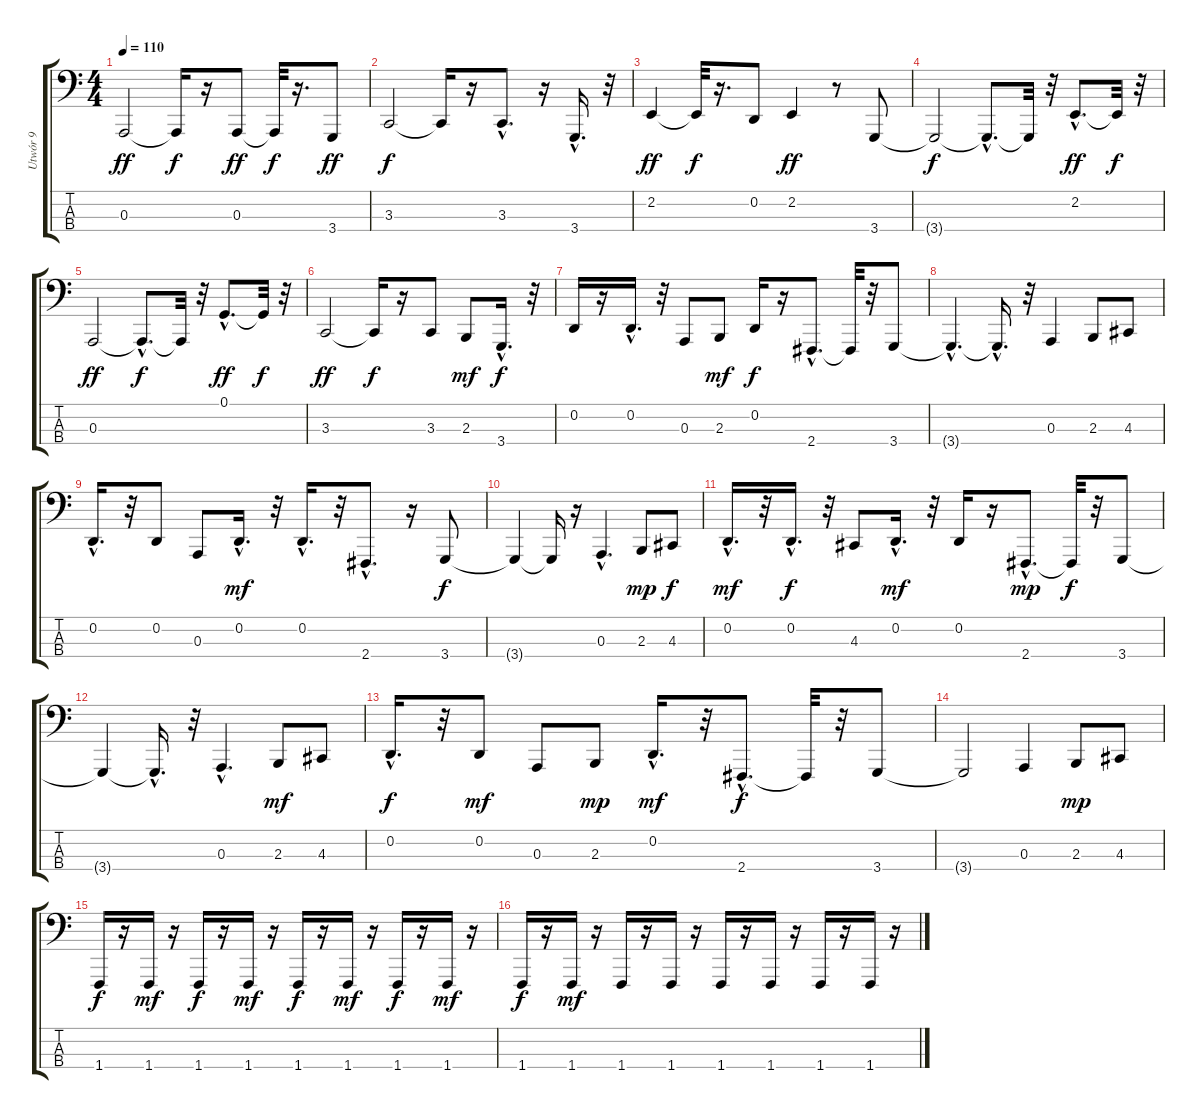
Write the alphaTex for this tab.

\track ("Utwór 9" "Utwór 9") {instrument acousticgrandpiano}
\staff {score tabs}
\tuning (G2 D2 A1 E1) {hide}
\ts (4 4)
\tempo 110
\clef f4
\ks c
0.3.2{dy ff} 0.3{t}.16{dy f} r.16 0.3.8{dy ff} 0.3{t}.32{dy f} r.16{d} 3.4.8{dy ff} |
3.3.2{dy f} 3.3{t}.16 r.16 3.3{hac}.8{d} r.16 3.4{hac}.16{d} r.32 |
2.2.4{dy ff} 2.2{t}.32{dy f} r.16{d} 0.2.8 2.2.4{dy ff} r.8 3.4.8 |
3.4{t}.2{dy f} 3.4{hac t}.8{d} 3.4{t}.32 r.32 2.2{hac}.8{d dy ff} 2.2{t}.32{dy f} r.32 |
0.3.2{dy ff} 0.3{hac t}.8{d dy f} 0.3{t}.32 r.32 0.1{hac}.8{d dy ff} 0.1{t}.32{dy f} r.32 |
3.3.2{dy ff} 3.3{t}.16{dy f} r.16 3.3.8 2.3.8{dy mf} 3.4{hac}.16{d dy f} r.32 |
0.2.16 r.16 0.2{hac}.16{d} r.32 0.3.8 2.3.8{dy mf} 0.2.16{dy f} r.16 2.4{hac}.8{d} 2.4{t}.32 r.32 3.4.8 |
3.4{hac t}.4{d} 3.4{hac t}.16{d} r.32 0.3.4 2.3.8 4.3.8 |
0.2{hac}.16{d} r.32 0.2.8 0.3.8 0.2{hac}.16{d dy mf} r.32 0.2{hac}.16{d} r.32 2.4{hac}.8{d} r.16 3.4.8{dy f} |
3.4{t}.4 3.4{t}.16 r.16 0.3{hac}.4{d} 2.3.8{dy mp} 4.3.8{dy f} |
0.2{hac}.16{d dy mf} r.32 0.2{hac}.16{d dy f} r.32 4.3.8 0.2{hac}.16{d dy mf} r.32 0.2.16 r.16 2.4{hac}.8{d dy mp} 2.4{t}.32{dy f} r.32 3.4.8 |
3.4{t}.4 3.4{hac t}.16{d} r.32 0.3{hac}.4{d} 2.3.8{dy mf} 4.3.8 |
0.2{hac}.16{d dy f} r.32 0.2.8{dy mf} 0.3.8 2.3.8{dy mp} 0.2{hac}.16{d dy mf} r.32 2.4{hac}.8{d dy f} 2.4{t}.32 r.32 3.4.8 |
3.4{t}.2 0.3.4 2.3.8{dy mp} 4.3.8 |
1.4.16{dy f} r.16 1.4.16{dy mf} r.16 1.4.16{dy f} r.16 1.4.16{dy mf} r.16 1.4.16{dy f} r.16 1.4.16{dy mf} r.16 1.4.16{dy f} r.16 1.4.16{dy mf} r.16 |
1.4.16{dy f} r.16 1.4.16{dy mf} r.16 1.4.16 r.16 1.4.16 r.16 1.4.16 r.16 1.4.16 r.16 1.4.16 r.16 1.4.16 r.16
